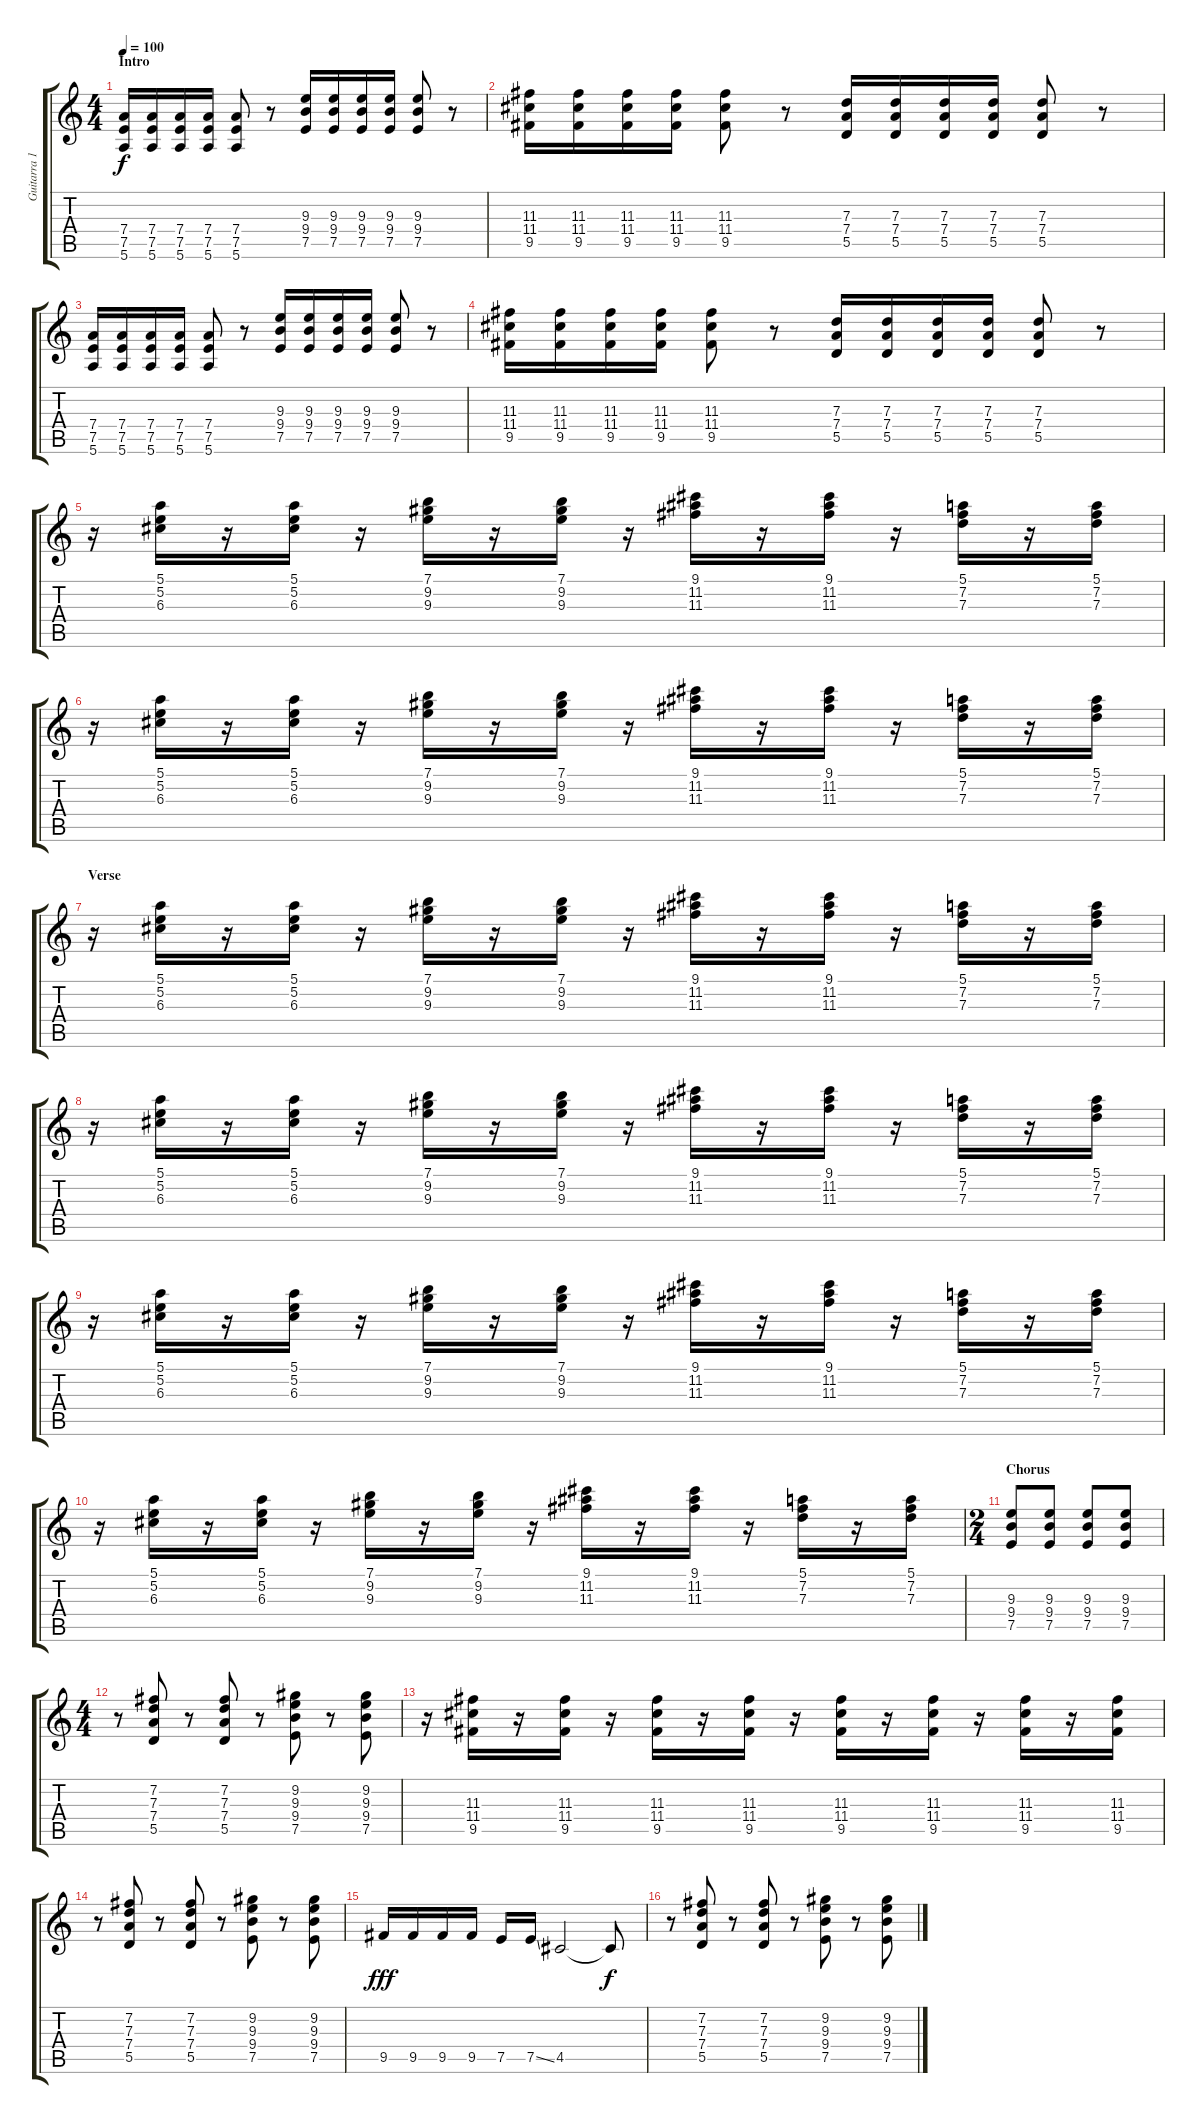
\track ("Guitarra 1 - Mathias" "Guitarra 1") {instrument distortionguitar}
\staff {score tabs}
\tuning (E4 B3 G3 D3 A2 E2) {hide}
\ts (4 4)
\section ("" "Intro")
\tempo 100
\clef g2
\ks c
(7.4 7.5 5.6).16{dy f instrument distortionguitar} (7.4 7.5 5.6).16 (7.4 7.5 5.6).16 (7.4 7.5 5.6).16 (7.4 7.5 5.6).8 r.8 (9.3 9.4 7.5).16 (9.3 9.4 7.5).16 (9.3 9.4 7.5).16 (9.3 9.4 7.5).16 (9.3 9.4 7.5).8 r.8 |
(11.3 11.4 9.5).16 (11.3 11.4 9.5).16 (11.3 11.4 9.5).16 (11.3 11.4 9.5).16 (11.3 11.4 9.5).8 r.8 (7.3 7.4 5.5).16 (7.3 7.4 5.5).16 (7.3 7.4 5.5).16 (7.3 7.4 5.5).16 (7.3 7.4 5.5).8 r.8 |
(7.4 7.5 5.6).16 (7.4 7.5 5.6).16 (7.4 7.5 5.6).16 (7.4 7.5 5.6).16 (7.4 7.5 5.6).8 r.8 (9.3 9.4 7.5).16 (9.3 9.4 7.5).16 (9.3 9.4 7.5).16 (9.3 9.4 7.5).16 (9.3 9.4 7.5).8 r.8 |
(11.3 11.4 9.5).16 (11.3 11.4 9.5).16 (11.3 11.4 9.5).16 (11.3 11.4 9.5).16 (11.3 11.4 9.5).8 r.8 (7.3 7.4 5.5).16 (7.3 7.4 5.5).16 (7.3 7.4 5.5).16 (7.3 7.4 5.5).16 (7.3 7.4 5.5).8 r.8 |
r.16 (5.1 5.2 6.3).16 r.16 (5.1 5.2 6.3).16 r.16 (7.1 9.2 9.3).16 r.16 (7.1 9.2 9.3).16 r.16 (9.1 11.2 11.3).16 r.16 (9.1 11.2 11.3).16 r.16 (5.1 7.2 7.3).16 r.16 (5.1 7.2 7.3).16 |
r.16 (5.1 5.2 6.3).16 r.16 (5.1 5.2 6.3).16 r.16 (7.1 9.2 9.3).16 r.16 (7.1 9.2 9.3).16 r.16 (9.1 11.2 11.3).16 r.16 (9.1 11.2 11.3).16 r.16 (5.1 7.2 7.3).16 r.16 (5.1 7.2 7.3).16 |
\section ("" "Verse")
r.16 (5.1 5.2 6.3).16 r.16 (5.1 5.2 6.3).16 r.16 (7.1 9.2 9.3).16 r.16 (7.1 9.2 9.3).16 r.16 (9.1 11.2 11.3).16 r.16 (9.1 11.2 11.3).16 r.16 (5.1 7.2 7.3).16 r.16 (5.1 7.2 7.3).16 |
r.16 (5.1 5.2 6.3).16 r.16 (5.1 5.2 6.3).16 r.16 (7.1 9.2 9.3).16 r.16 (7.1 9.2 9.3).16 r.16 (9.1 11.2 11.3).16 r.16 (9.1 11.2 11.3).16 r.16 (5.1 7.2 7.3).16 r.16 (5.1 7.2 7.3).16 |
r.16 (5.1 5.2 6.3).16 r.16 (5.1 5.2 6.3).16 r.16 (7.1 9.2 9.3).16 r.16 (7.1 9.2 9.3).16 r.16 (9.1 11.2 11.3).16 r.16 (9.1 11.2 11.3).16 r.16 (5.1 7.2 7.3).16 r.16 (5.1 7.2 7.3).16 |
r.16 (5.1 5.2 6.3).16 r.16 (5.1 5.2 6.3).16 r.16 (7.1 9.2 9.3).16 r.16 (7.1 9.2 9.3).16 r.16 (9.1 11.2 11.3).16 r.16 (9.1 11.2 11.3).16 r.16 (5.1 7.2 7.3).16 r.16 (5.1 7.2 7.3).16 |
\ts (2 4)
\section ("" "Chorus")
(9.3 9.4 7.5).8 (9.3 9.4 7.5).8 (9.3 9.4 7.5).8 (9.3 9.4 7.5).8 |
\ts (4 4)
r.8 (7.2 7.3 7.4 5.5).8 r.8 (7.2 7.3 7.4 5.5).8 r.8 (9.2 9.3 9.4 7.5).8 r.8 (9.2 9.3 9.4 7.5).8 |
r.16 (11.3 11.4 9.5).16 r.16 (11.3 11.4 9.5).16 r.16 (11.3 11.4 9.5).16 r.16 (11.3 11.4 9.5).16 r.16 (11.3 11.4 9.5).16 r.16 (11.3 11.4 9.5).16 r.16 (11.3 11.4 9.5).16 r.16 (11.3 11.4 9.5).16 |
r.8 (7.2 7.3 7.4 5.5).8 r.8 (7.2 7.3 7.4 5.5).8 r.8 (9.2 9.3 9.4 7.5).8 r.8 (9.2 9.3 9.4 7.5).8 |
9.5.16{dy fff volume 16} 9.5.16 9.5.16 9.5.16 7.5.16 7.5{ss}.16 4.5.2 4.5{t}.8{dy f} |
r.8{volume 14} (7.2 7.3 7.4 5.5).8 r.8 (7.2 7.3 7.4 5.5).8 r.8 (9.2 9.3 9.4 7.5).8 r.8 (9.2 9.3 9.4 7.5).8
